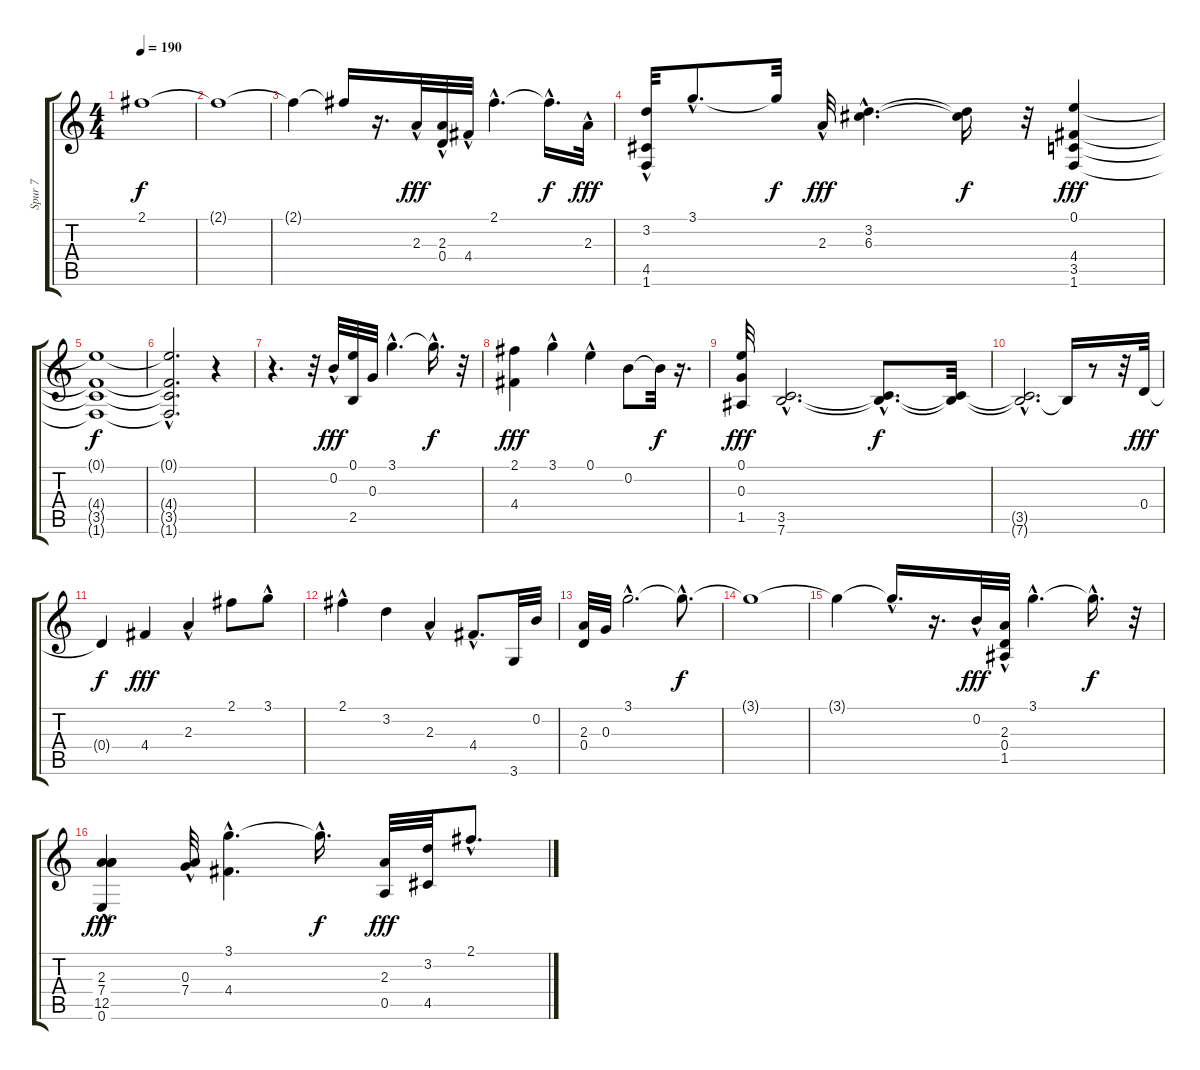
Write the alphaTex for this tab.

\track ("Spur 7" "Spur 7") {instrument acousticguitarsteel}
\staff {score tabs}
\tuning (E4 B3 G3 D3 A2 E2) {hide}
\ts (4 4)
\tempo 190
\clef g2
\ks c
2.1{t}.1{dy f} |
2.1{t}.1 |
2.1{t}.4 2.1{t}.16 r.16{d} 2.3{hac}.32{dy fff} (2.3{hac} 0.4{hac}).32 4.4{hac}.32 2.1{hac}.4{d} 2.1{hac t}.16{d dy f} 2.3{hac}.32{dy fff} |
(3.2{hac} 4.5 1.6).32 3.1{hac}.8{d} 3.1{t}.32{dy f} 2.3{hac}.32{dy fff} (3.2{hac} 6.3{hac}).4{d} (3.2{t} 6.3{t}).16{dy f} r.32 (0.1 4.4 3.5 1.6).4{dy fff} |
(0.1{t} 4.4{t} 3.5{t} 1.6{t}).1{dy f} |
(0.1{hac t} 4.4{hac t} 3.5{t} 1.6{hac t}).2{d} r.4 |
r.4{d} r.32 0.2{hac}.32{dy fff} (0.1 2.5).32 0.3.32 3.1{hac}.4{d} 3.1{hac t}.16{d dy f} r.32 |
(2.1 4.4).4{dy fff} 3.1{hac}.4 0.1{hac}.4 0.2.8 0.2{t}.32{dy f} r.16{d} |
(0.1 0.3 1.5).32{dy fff} (3.5{hac} 7.6{hac}).2{d} (3.5{hac t} 7.6{hac t}).8{d dy f} (3.5{t} 7.6{t}).32 |
(3.5{t} 7.6{hac t}).2{d} 7.6{t}.16 r.8 r.32 0.4.32{dy fff} |
0.4{t}.4{dy f} 4.4.4{dy fff} 2.3{hac}.4 2.1.8 3.1{hac}.8 |
2.1{hac}.4 3.2.4 2.3{hac}.4 4.4{hac}.8{d} 3.6.32 0.2.32 |
(2.3 0.4).32 0.3.32 3.1{hac}.2{d} 3.1{hac t}.8{d dy f} |
3.1{t}.1 |
3.1{t}.4 3.1{hac t}.16{d} r.16{d} 0.2{hac}.32{dy fff} (2.3{hac} 0.4 1.5{hac}).32 3.1{hac}.4{d} 3.1{hac t}.16{d dy f} r.32 |
(2.3{hac} 7.4 12.5 0.6).4{dy fff} (0.3{hac} 7.4{hac}).32 (3.1{hac} 4.4{hac}).4{d} 3.1{hac t}.16{d dy f} (2.3 0.5).32{dy fff} (3.2 4.5).32 2.1{hac}.8{d}
